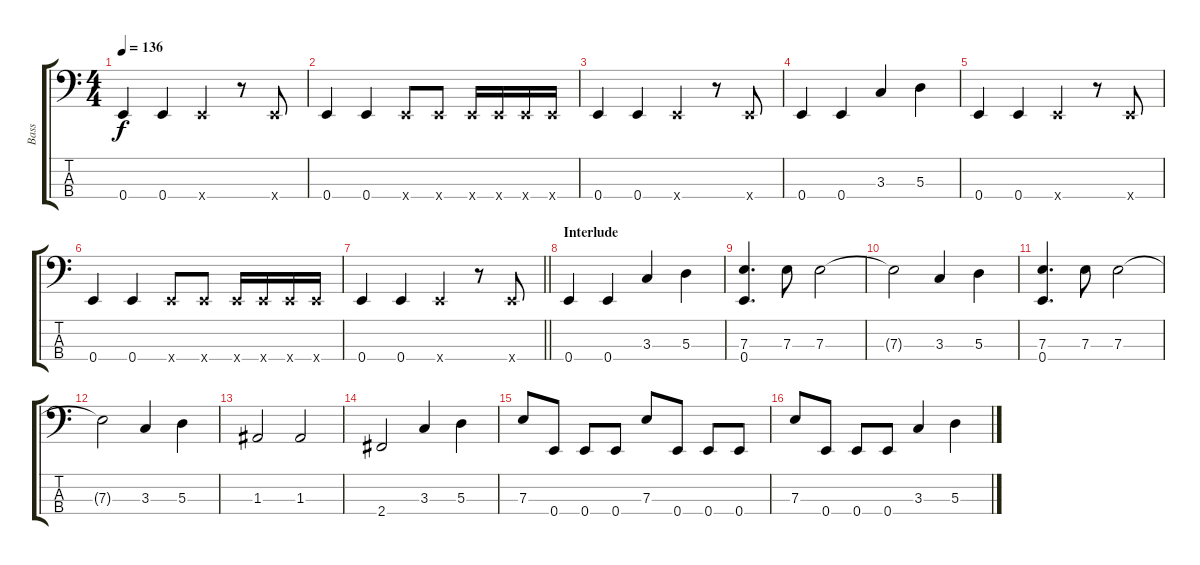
\track ("Bass" "Bass") {instrument electricbasspick}
\staff {score tabs}
\tuning (G2 D2 A1 E1) {hide}
\ts (4 4)
\tempo 136
\clef f4
\ks c
0.4.4{dy f} 0.4.4 0.4{x}.4 r.8 0.4{x}.8 |
0.4.4 0.4.4 0.4{x}.8 0.4{x}.8 0.4{x}.16 0.4{x}.16 0.4{x}.16 0.4{x}.16 |
0.4.4 0.4.4 0.4{x}.4 r.8 0.4{x}.8 |
0.4.4 0.4.4 3.3.4 5.3.4 |
0.4.4 0.4.4 0.4{x}.4 r.8 0.4{x}.8 |
0.4.4 0.4.4 0.4{x}.8 0.4{x}.8 0.4{x}.16 0.4{x}.16 0.4{x}.16 0.4{x}.16 |
\barLineRight lightlight
0.4.4 0.4.4 0.4{x}.4 r.8 0.4{x}.8 |
\section ("" "Interlude")
0.4.4 0.4.4 3.3.4 5.3.4 |
(7.3 0.4).4{d} 7.3.8 7.3.2 |
7.3{t}.2 3.3.4 5.3.4 |
(7.3 0.4).4{d} 7.3.8 7.3.2 |
7.3{t}.2 3.3.4 5.3.4 |
1.3.2 1.3.2 |
2.4.2 3.3.4 5.3.4 |
7.3.8 0.4.8 0.4.8 0.4.8 7.3.8 0.4.8 0.4.8 0.4.8 |
7.3.8 0.4.8 0.4.8 0.4.8 3.3.4 5.3.4
